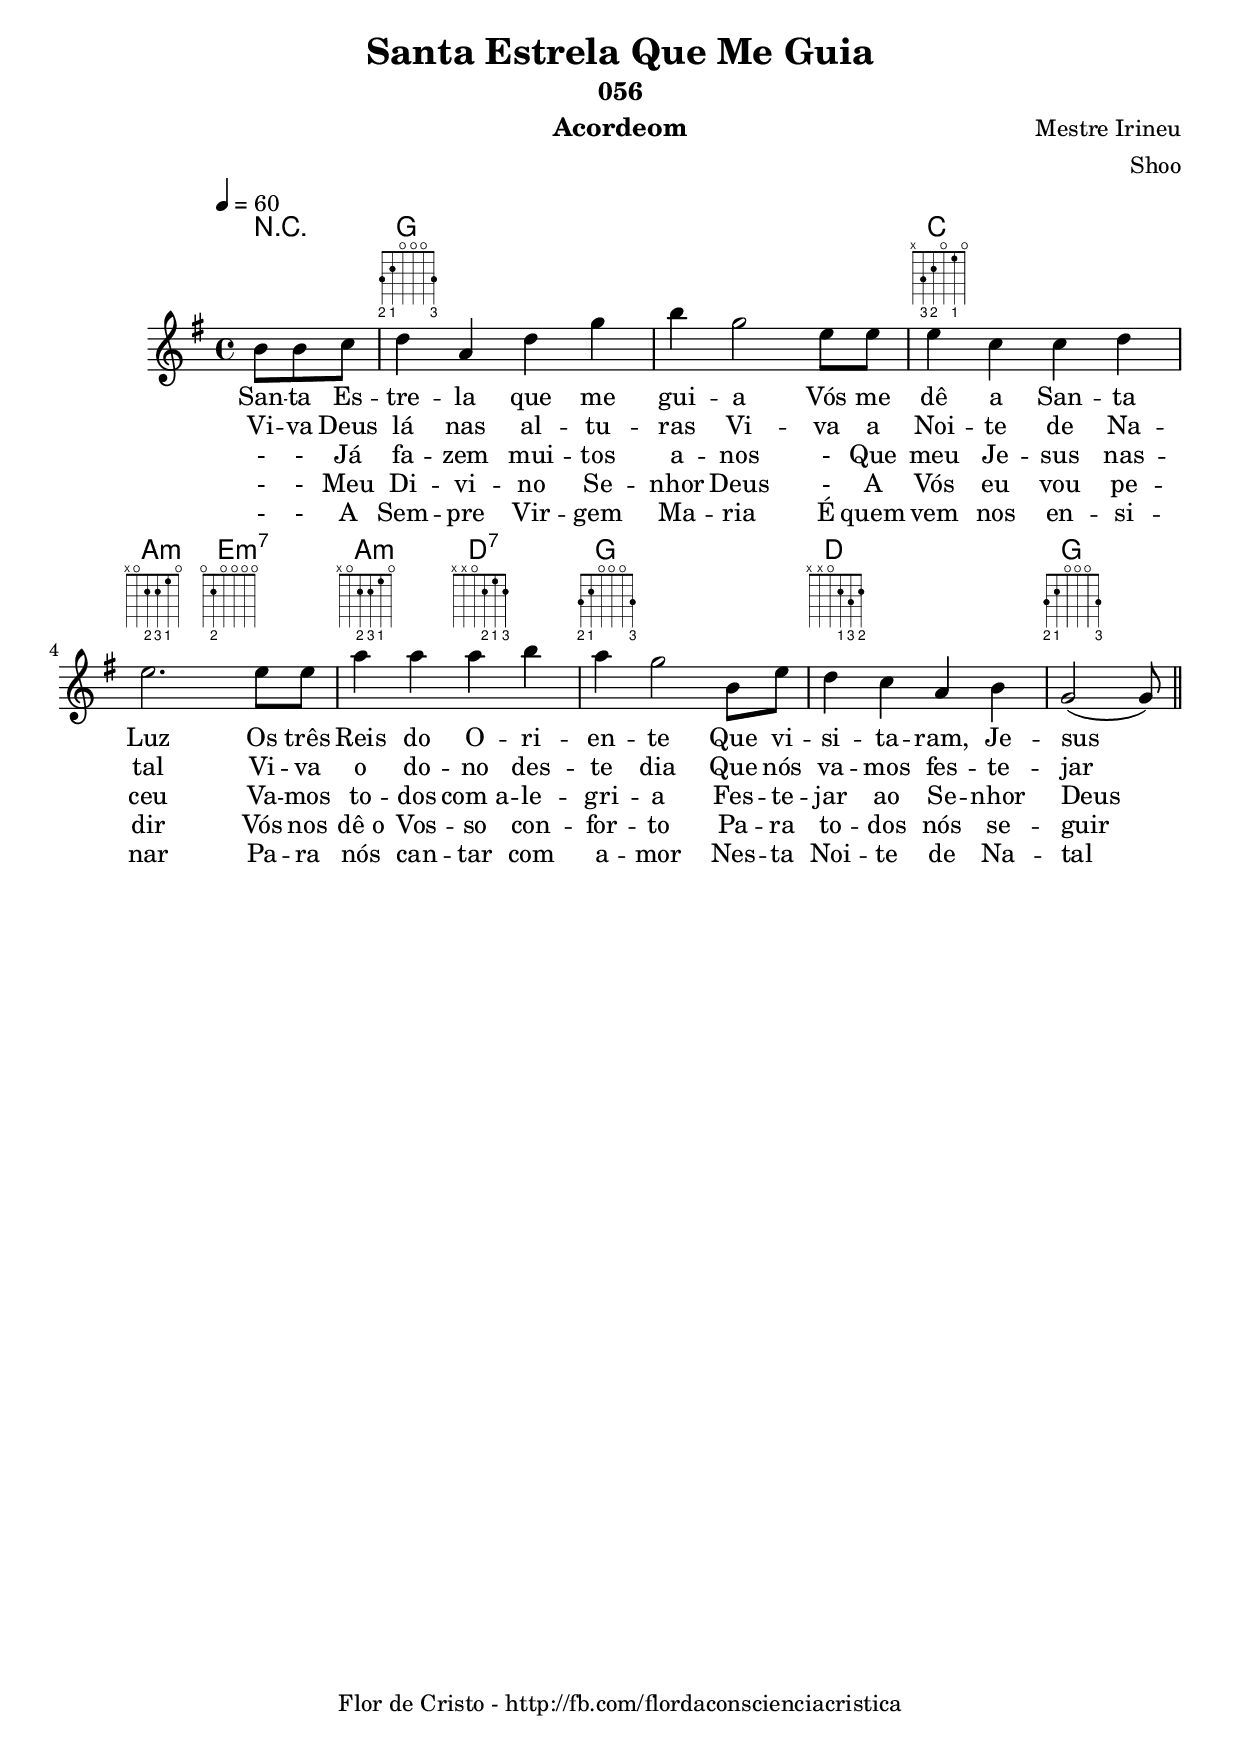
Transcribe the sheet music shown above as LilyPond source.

\version "2.19.15"
\include "predefined-guitar-fretboards.ly"
\header {
  dedication=""
  title="Santa Estrela Que Me Guia"
  subtitle="056"
  subsubtitle=""
  poet=""
  meter=""
  piece=""
  composer="Mestre Irineu"
  arranger="Shoo"
  opus=""
  instrument="Acordeom"
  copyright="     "
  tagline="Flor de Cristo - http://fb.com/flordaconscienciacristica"
}
harmoniaAa =
\chordmode
{
  \tempo 4=60
  \time 4/4
  \partial 4.
  
  r4. |
  g1:  |
  g1:  |
  c1:  |
  a2:m  |
  e2:m7  |
  a2:m  |
  d2:7  |
  g1:  |
  d1:  |
  g2:  |
  g8:
}
pautaAa =
\relative c' {
  \clef treble
  \key g \major
  \time 4/4
  \partial 4.
  
  b'8 b c | d4 a d g | b g2 e8 e8 | e4 c c d  | e2. e8 e8 | 
  a4 a a  b | a g2 b,8 e8 | d4 c a b | g2( g8 ) |
  
  \bar "||"
}
\addlyrics
{ 
  San -- ta Es  -- tre -- la que me gui -- a
  Vós me dê a San -- ta Luz
  Os três Reis do O -- ri -- en -- te
  Que vi -- si -- ta -- ram, Je -- sus
}
\addlyrics
{ 
Vi -- va Deus lá nas al -- tu -- ras
Vi -- va a Noi -- te de Na -- tal
Vi -- va o do -- no des -- te dia
Que nós va -- mos fes -- te -- jar
}
\addlyrics
{
- - Já fa -- zem mui -- tos a -- nos
- Que meu Je -- sus nas -- ceu
Va -- mos to -- dos com_a -- le -- gri -- a
Fes -- te -- jar ao Se -- nhor Deus
}
\addlyrics
{
- - Meu Di -- vi -- no Se -- nhor Deus
- A Vós eu vou pe -- dir
Vós nos dê_o Vos -- so con -- for -- to
Pa -- ra to -- dos nós se -- guir
}
\addlyrics
{
- - A Sem -- pre Vir -- gem Ma -- ria
É quem vem nos en -- si -- nar
Pa -- ra nós can -- tar com a -- mor
Nes -- ta Noi -- te de Na -- tal
}

\bookpart {
  \score {
    \new StaffGroup {
      \override Score.RehearsalMark #'self-alignment-X = #LEFT
      <<
        \new ChordNames {\set chordChanges = ##t \harmoniaAa}
        \new FretBoards {\set chordChanges = ##t \harmoniaAa}
        \new Staff \with {instrumentName = #"" shortInstrumentName = #" "} \pautaAa
       
      >>
    }
    \layout {}
    \midi {}
    
  }
}

%%\bookpart {
%%  \header {instrument=""}
%%  \score {
%%    \new StaffGroup {
%%      \override Score.RehearsalMark #'self-alignment-X = #LEFT
%%      <<
%%        \new ChordNames {\set chordChanges = ##t \harmoniaAa}
%%        \new Staff \pautaAa
%%      >>
%%    }
%%    \layout {}
%%    \midi {}
%%  }
%%}


